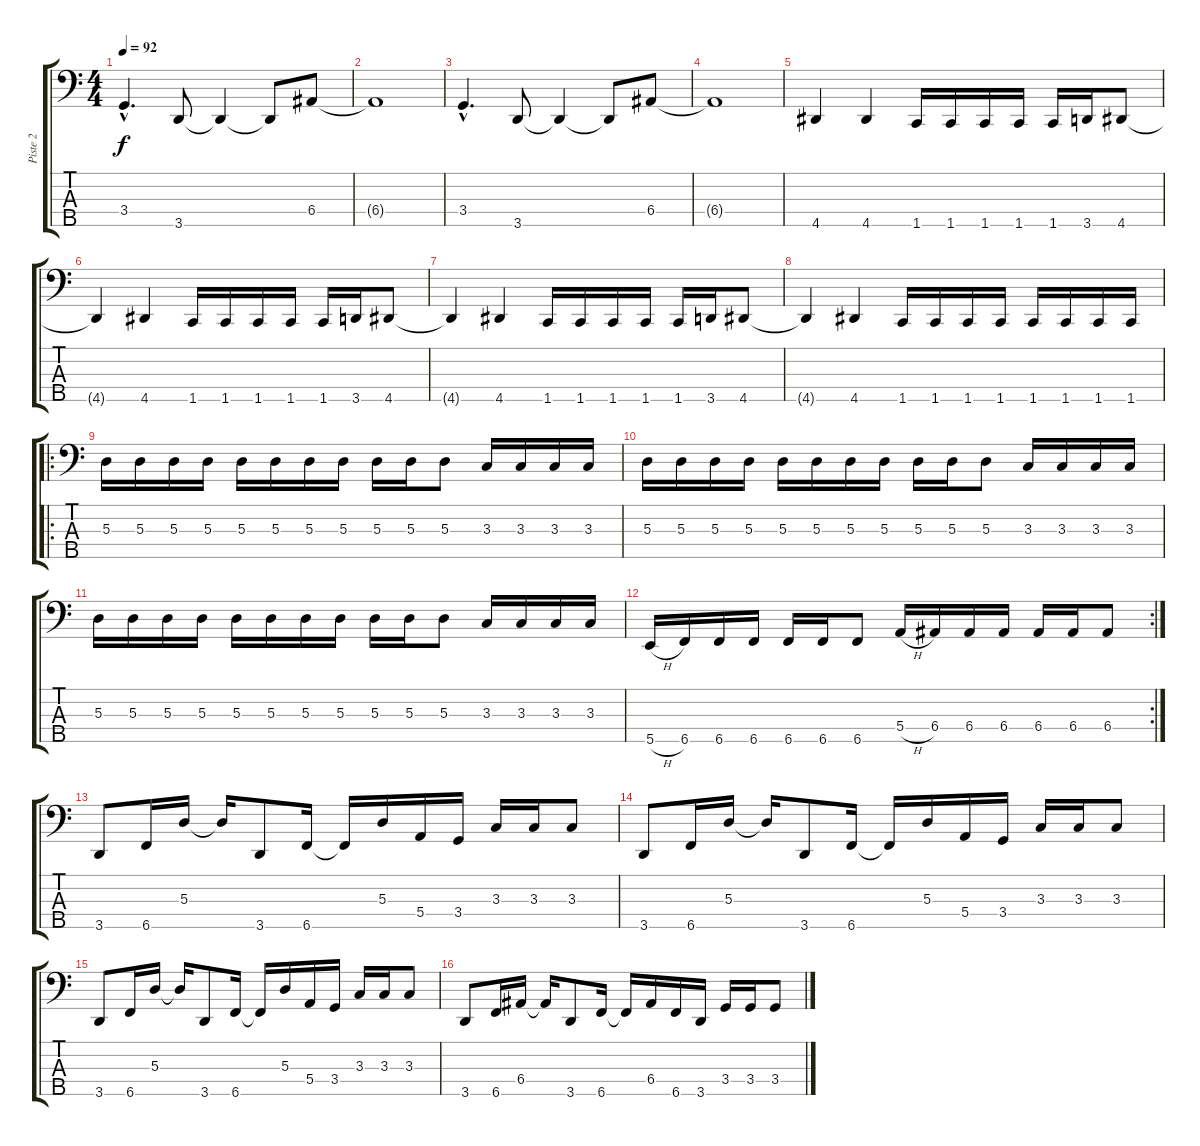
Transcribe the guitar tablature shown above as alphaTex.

\track ("Piste 2" "Piste 2") {instrument electricbassfinger}
\staff {score tabs}
\tuning (G2 D2 A1 E1 B0) {hide}
\ts (4 4)
\tempo 92
\clef f4
\ks c
3.4{hac}.4{d dy f} 3.5.8 3.5{t}.4 3.5{t}.8 6.4.8 |
6.4{t}.1 |
3.4{hac}.4{d} 3.5.8 3.5{t}.4 3.5{t}.8 6.4.8 |
6.4{t}.1 |
4.5.4 4.5.4 1.5.16 1.5.16 1.5.16 1.5.16 1.5.16 3.5.16 4.5.8 |
4.5{t}.4 4.5.4 1.5.16 1.5.16 1.5.16 1.5.16 1.5.16 3.5.16 4.5.8 |
4.5{t}.4 4.5.4 1.5.16 1.5.16 1.5.16 1.5.16 1.5.16 3.5.16 4.5.8 |
4.5{t}.4 4.5.4 1.5.16 1.5.16 1.5.16 1.5.16 1.5.16 1.5.16 1.5.16 1.5.16 |
\ro
5.3.16 5.3.16 5.3.16 5.3.16 5.3.16 5.3.16 5.3.16 5.3.16 5.3.16 5.3.16 5.3.8 3.3.16 3.3.16 3.3.16 3.3.16 |
5.3.16 5.3.16 5.3.16 5.3.16 5.3.16 5.3.16 5.3.16 5.3.16 5.3.16 5.3.16 5.3.8 3.3.16 3.3.16 3.3.16 3.3.16 |
5.3.16 5.3.16 5.3.16 5.3.16 5.3.16 5.3.16 5.3.16 5.3.16 5.3.16 5.3.16 5.3.8 3.3.16 3.3.16 3.3.16 3.3.16 |
\rc 2
5.5{h}.16 6.5.16 6.5.16 6.5.16 6.5.16 6.5.16 6.5.8 5.4{h}.16 6.4.16 6.4.16 6.4.16 6.4.16 6.4.16 6.4.8 |
3.5.8 6.5.16 5.3.16 5.3{t}.16 3.5.8 6.5.16 6.5{t}.16 5.3.16 5.4.16 3.4.16 3.3.16 3.3.16 3.3.8 |
3.5.8 6.5.16 5.3.16 5.3{t}.16 3.5.8 6.5.16 6.5{t}.16 5.3.16 5.4.16 3.4.16 3.3.16 3.3.16 3.3.8 |
3.5.8 6.5.16 5.3.16 5.3{t}.16 3.5.8 6.5.16 6.5{t}.16 5.3.16 5.4.16 3.4.16 3.3.16 3.3.16 3.3.8 |
3.5.8 6.5.16 6.4.16 6.4{t}.16 3.5.8 6.5.16 6.5{t}.16 6.4.16 6.5.16 3.5.16 3.4.16 3.4.16 3.4.8
